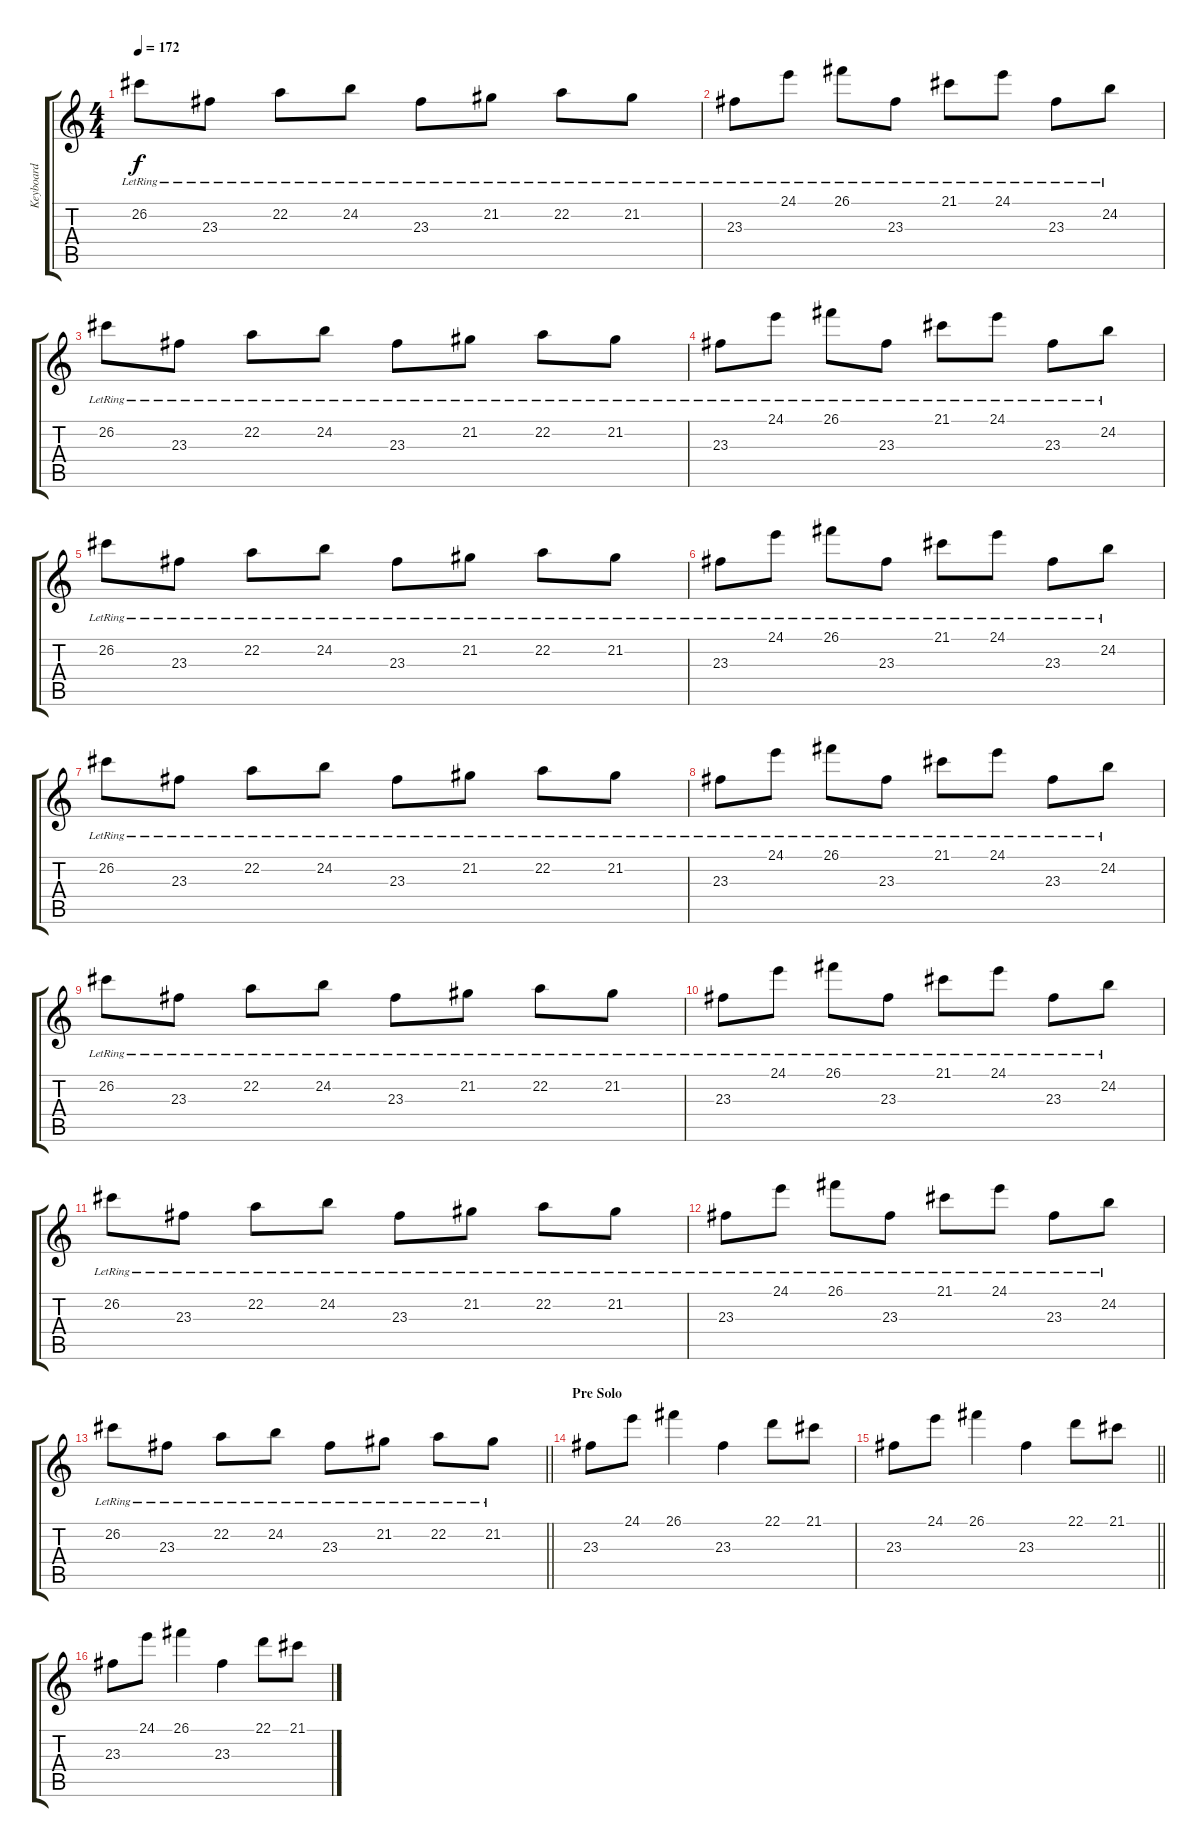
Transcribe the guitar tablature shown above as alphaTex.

\track ("Keyboard" "Keyboard") {instrument honkytonkpiano}
\staff {score tabs}
\tuning (E4 B3 G3 D3 A2 E2) {hide}
\ts (4 4)
\tempo 172
\clef g2
\ks c
26.2{lr}.8{dy f} 23.3{lr}.8 22.2{lr}.8 24.2{lr}.8 23.3{lr}.8 21.2{lr}.8 22.2{lr}.8 21.2{lr}.8 |
23.3{lr}.8 24.1{lr}.8 26.1{lr}.8 23.3{lr}.8 21.1{lr}.8 24.1{lr}.8 23.3{lr}.8 24.2{lr}.8 |
26.2{lr}.8 23.3{lr}.8 22.2{lr}.8 24.2{lr}.8 23.3{lr}.8 21.2{lr}.8 22.2{lr}.8 21.2{lr}.8 |
23.3{lr}.8 24.1{lr}.8 26.1{lr}.8 23.3{lr}.8 21.1{lr}.8 24.1{lr}.8 23.3{lr}.8 24.2{lr}.8 |
26.2{lr}.8 23.3{lr}.8 22.2{lr}.8 24.2{lr}.8 23.3{lr}.8 21.2{lr}.8 22.2{lr}.8 21.2{lr}.8 |
23.3{lr}.8 24.1{lr}.8 26.1{lr}.8 23.3{lr}.8 21.1{lr}.8 24.1{lr}.8 23.3{lr}.8 24.2{lr}.8 |
26.2{lr}.8 23.3{lr}.8 22.2{lr}.8 24.2{lr}.8 23.3{lr}.8 21.2{lr}.8 22.2{lr}.8 21.2{lr}.8 |
23.3{lr}.8 24.1{lr}.8 26.1{lr}.8 23.3{lr}.8 21.1{lr}.8 24.1{lr}.8 23.3{lr}.8 24.2{lr}.8 |
26.2{lr}.8 23.3{lr}.8 22.2{lr}.8 24.2{lr}.8 23.3{lr}.8 21.2{lr}.8 22.2{lr}.8 21.2{lr}.8 |
23.3{lr}.8 24.1{lr}.8 26.1{lr}.8 23.3{lr}.8 21.1{lr}.8 24.1{lr}.8 23.3{lr}.8 24.2{lr}.8 |
26.2{lr}.8 23.3{lr}.8 22.2{lr}.8 24.2{lr}.8 23.3{lr}.8 21.2{lr}.8 22.2{lr}.8 21.2{lr}.8 |
23.3{lr}.8 24.1{lr}.8 26.1{lr}.8 23.3{lr}.8 21.1{lr}.8 24.1{lr}.8 23.3{lr}.8 24.2{lr}.8 |
\barLineRight lightlight
26.2{lr}.8 23.3{lr}.8 22.2{lr}.8 24.2{lr}.8 23.3{lr}.8 21.2{lr}.8 22.2{lr}.8 21.2{lr}.8 |
\section ("" "Pre Solo")
23.3.8 24.1.8 26.1.4 23.3.4 22.1.8 21.1.8 |
\barLineRight lightlight
23.3.8 24.1.8 26.1.4 23.3.4 22.1.8 21.1.8 |
23.3.8 24.1.8 26.1.4 23.3.4 22.1.8 21.1.8
